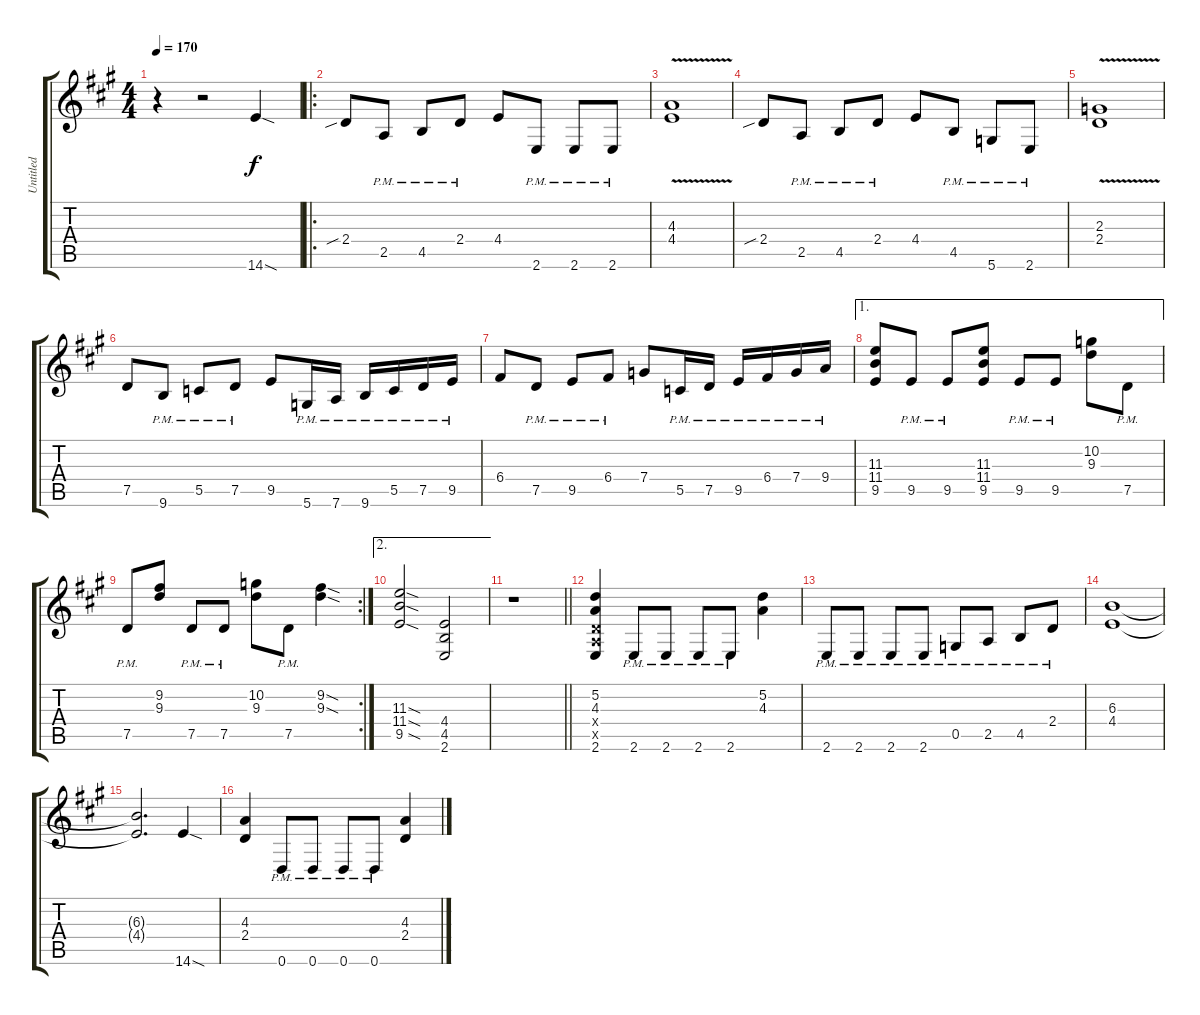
\track ("Untitled" "Untitled") {instrument distortionguitar}
\staff {score tabs}
\tuning (D4 A3 F3 C3 G2 D2) {hide}
\ts (4 4)
\tempo 170
\clef g2
\ks a
r.4{dy f instrument distortionguitar} r.2 14.6{sod}.4 |
\ro
2.4{sib}.8 2.5{pm}.8 4.5{pm}.8 2.4{pm}.8 4.4.8 2.6{pm}.8 2.6{pm}.8 2.6{pm}.8 |
(4.3{v} 4.4{v}).1 |
2.4{sib}.8 2.5{pm}.8 4.5{pm}.8 2.4{pm}.8 4.4.8 4.5{pm}.8 5.6{pm}.8 2.6{pm}.8 |
(2.3{v} 2.4{v}).1 |
7.5.8 9.6{pm}.8 5.5{pm}.8 7.5{pm}.8 9.5.8 5.6{pm}.16 7.6{pm}.16 9.6{pm}.16 5.5{pm}.16 7.5{pm}.16 9.5{pm}.16 |
6.4.8 7.5{pm}.8 9.5{pm}.8 6.4{pm}.8 7.4.8 5.5{pm}.16 7.5{pm}.16 9.5{pm}.16 6.4{pm}.16 7.4{pm}.16 9.4{pm}.16 |
\ae 1
(11.3 11.4 9.5).8 9.5{pm}.8 9.5{pm}.8 (11.3 11.4 9.5).8 9.5{pm}.8 9.5{pm}.8 (10.2 9.3).8 7.5{pm}.8 |
\rc 2
7.5{pm}.8 (9.2 9.3).8 7.5{pm}.8 7.5{pm}.8 (10.2 9.3).8 7.5{pm}.8 (9.2{sod} 9.3{sod}).4 |
\ae 2
(11.3{sod} 11.4{sod} 9.5{sod}).2 (4.4 4.5 2.6).2 |
\barLineRight lightlight
r.1 |
(5.2 4.3 2.4{x} 2.5{x} 2.6).4 2.6{pm}.8 2.6{pm}.8 2.6{pm}.8 2.6{pm}.8 (5.2 4.3).4 |
2.6{pm}.8 2.6{pm}.8 2.6{pm}.8 2.6{pm}.8 0.5{pm}.8 2.5{pm}.8 4.5{pm}.8 2.4{pm}.8 |
(6.3 4.4).1 |
(6.3{t} 4.4{t}).2{d} 14.6{sod}.4 |
(4.3 2.4).4 0.6{pm}.8 0.6{pm}.8 0.6{pm}.8 0.6{pm}.8 (4.3 2.4).4
